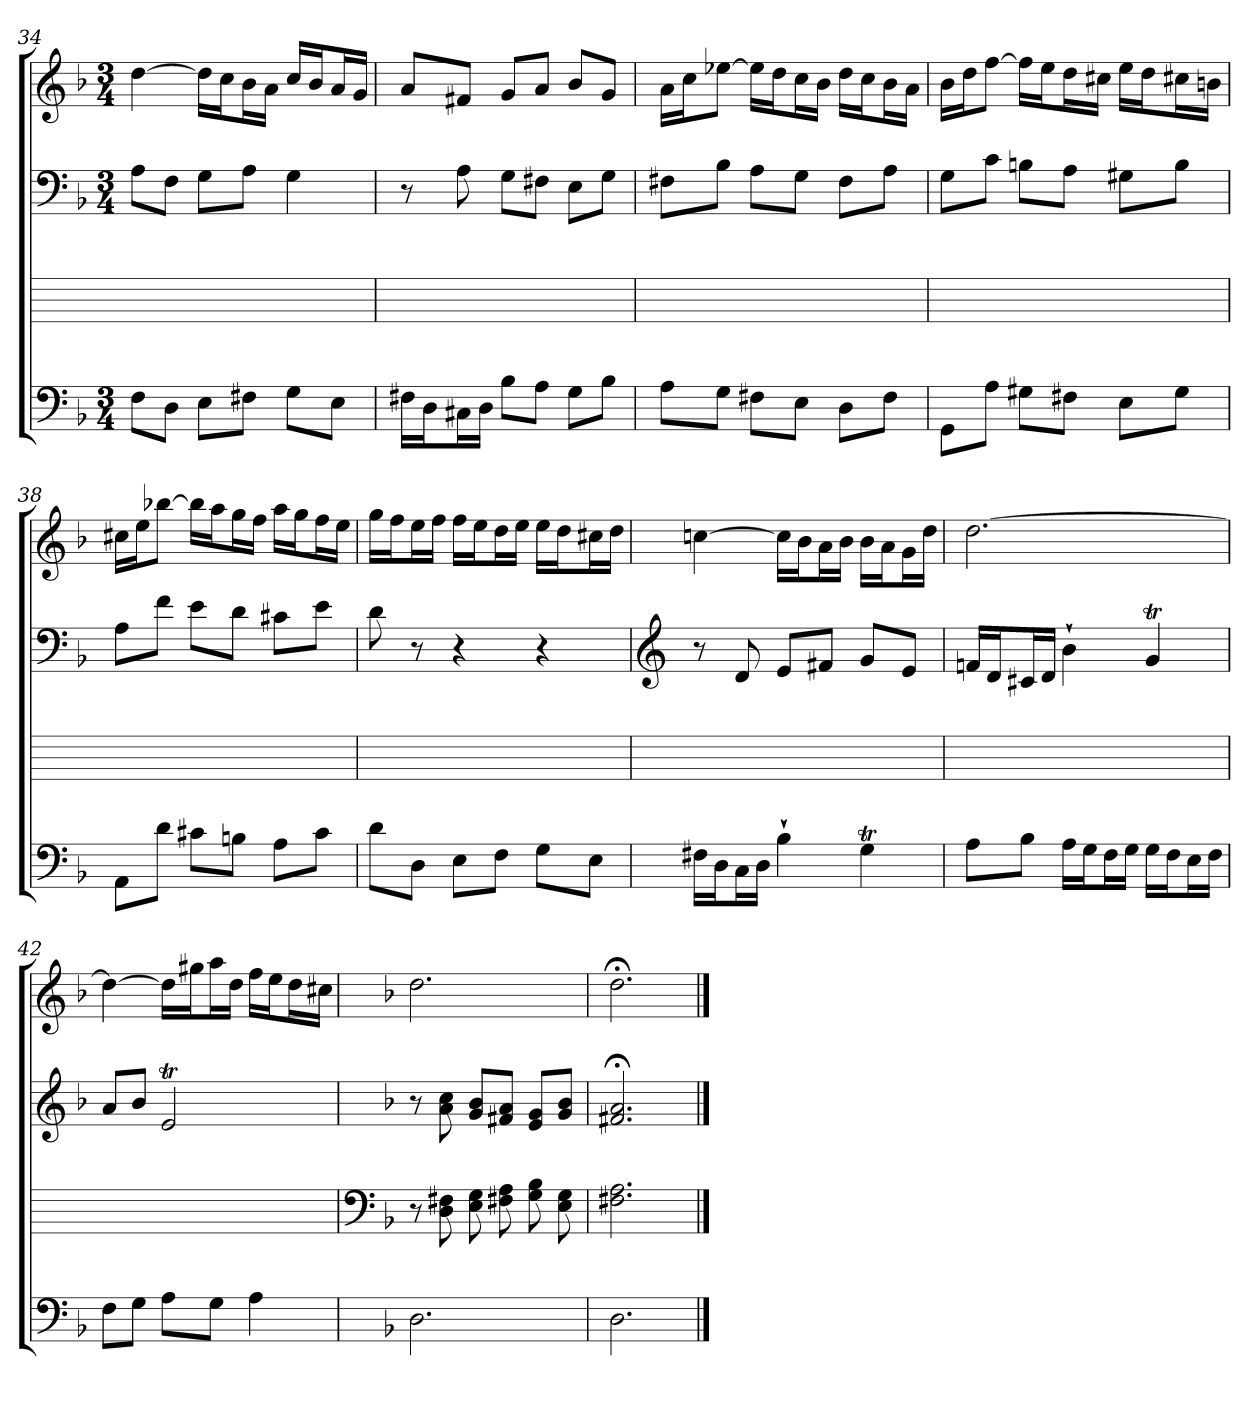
**kern	**kern	**kern	**kern
*part4	*part3	*part2	*part1
*staff4	*staff3	*staff2	*staff1
*clefF4	*	*clefF4	*clefG2
*k[b-]	*	*k[b-]	*k[b-]
*d:	*	*d:	*d:
*M3/4	*	*M3/4	*M3/4
*MM76	*MM76	*MM76	*MM76
=34	=34	=34	=34
8F\L	2.ryy	8A\L	[4dd
8D\J	.	8F\J	.
8E\L	.	8G\L	16dd\LL]
.	.	.	16cc\J
8F#X\J	.	8A\J	16b-\L
.	.	.	16a\JJ
8G\L	.	4G	16cc/LL
.	.	.	16b-/J
8E\J	.	.	16a/L
.	.	.	16g/JJ
=35	=35	=35	=35
16F#X\LL	2.ryy	8r	8a/L
16D\J	.	.	.
16C#X\L	.	8A	8f#X/J
16D\JJ	.	.	.
8B-\L	.	8G\L	8g/L
8A\J	.	8F#X\J	8a/J
8G\L	.	8E\L	8b-/L
8B-\J	.	8G\J	8g/J
=36	=36	=36	=36
8A\L	2.ryy	8F#X\L	16a\LL
.	.	.	16cc\J
8G\J	.	8B-\J	[8ee-X\J
8F#X\L	.	8A\L	16ee-\LL]
.	.	.	16dd\J
8E\J	.	8G\J	16cc\L
.	.	.	16b-\JJ
8D\L	.	8F#\L	16dd\LL
.	.	.	16cc\J
8F#\J	.	8A\J	16b-\L
.	.	.	16a\JJ
=37	=37	=37	=37
8GG\L	2.ryy	8G\L	16b-\LL
.	.	.	16dd\J
8A\J	.	8c\J	[8ff\J
8G#X\L	.	8Bn\L	16ff\LL]
.	.	.	16ee\J
8F#X\J	.	8A\J	16dd\L
.	.	.	16cc#X\JJ
8E\L	.	8G#X\L	16ee\LL
.	.	.	16dd\J
8G#\J	.	8B\J	16cc#X\L
.	.	.	16bn\JJ
=38	=38	=38	=38
8AA\L	2.ryy	8A\L	16cc#X\LL
.	.	.	16ee\J
8d\J	.	8f\J	[8bb-X\J
8c#X\L	.	8e\L	16bb-\LL]
.	.	.	16aa\J
8Bn\J	.	8d\J	16gg\L
.	.	.	16ff\JJ
8A\L	.	8c#X\L	16aa\LL
.	.	.	16gg\J
8c#\J	.	8e\J	16ff\L
.	.	.	16ee\JJ
=39	=39	=39	=39
8d\L	2.ryy	8d	16gg\LL
.	.	.	16ff\J
8D\J	.	8r	16ee\L
.	.	.	16ff\JJ
8E\L	.	4r	16ff\LL
.	.	.	16ee\J
8F\J	.	.	16dd\L
.	.	.	16ee\JJ
8G\L	.	4r	16ee\LL
.	.	.	16dd\J
8E\J	.	.	16cc#X\L
.	.	.	16dd\JJ
=40	=40	=40	=40
*	*	*clefG2	*
16F#X\LL	2.ryy	8r	[4ccn
16D\J	.	.	.
16C\L	.	8d	.
16D\JJ	.	.	.
4B-`	.	8e/L	16cc\LL]
.	.	.	16b-\J
.	.	8f#X/J	16a\L
.	.	.	16b-\JJ
4GT	.	8g/L	16b-\LL
.	.	.	16a\J
.	.	8e/J	16g\L
.	.	.	16dd\JJ
=41	=41	=41	=41
8A\L	2.ryy	16fn/LL	[2.dd
.	.	16d/J	.
8B-\J	.	16c#X/L	.
.	.	16d/JJ	.
16A\LL	.	4b-`	.
16G\J	.	.	.
16F\L	.	.	.
16G\JJ	.	.	.
16G\LL	.	4gT	.
16F\J	.	.	.
16E\L	.	.	.
16F\JJ	.	.	.
=42	=42	=42	=42
8F\L	2.ryy	8a/L	4dd_
8G\J	.	8b-/J	.
8A\L	.	2et	16dd\LL]
.	.	.	16gg#X\J
8G\J	.	.	16aa\L
.	.	.	16dd\JJ
4A	.	.	16ff\LL
.	.	.	16ee\J
.	.	.	16dd\L
.	.	.	16cc#X\JJ
=43	=43	=43	=43
*	*clefF4	*	*
*	*k[b-]	*	*
*	*	*	*MM72
2.D	8r	8r	2.dd
.	8D 8F#X	8a 8cc	.
.	8E 8G	8g/ 8b-/L	.
.	8F#X 8A	8f#X/ 8a/J	.
.	8G 8B-	8e/ 8g/L	.
.	8E 8G	8g/ 8b-/J	.
=44	=44	=44	=44
2.D	2.F#X 2.A	2.f#X;< 2.a;<	2.dd;<
==	==	==	==
*-	*-	*-	*-
